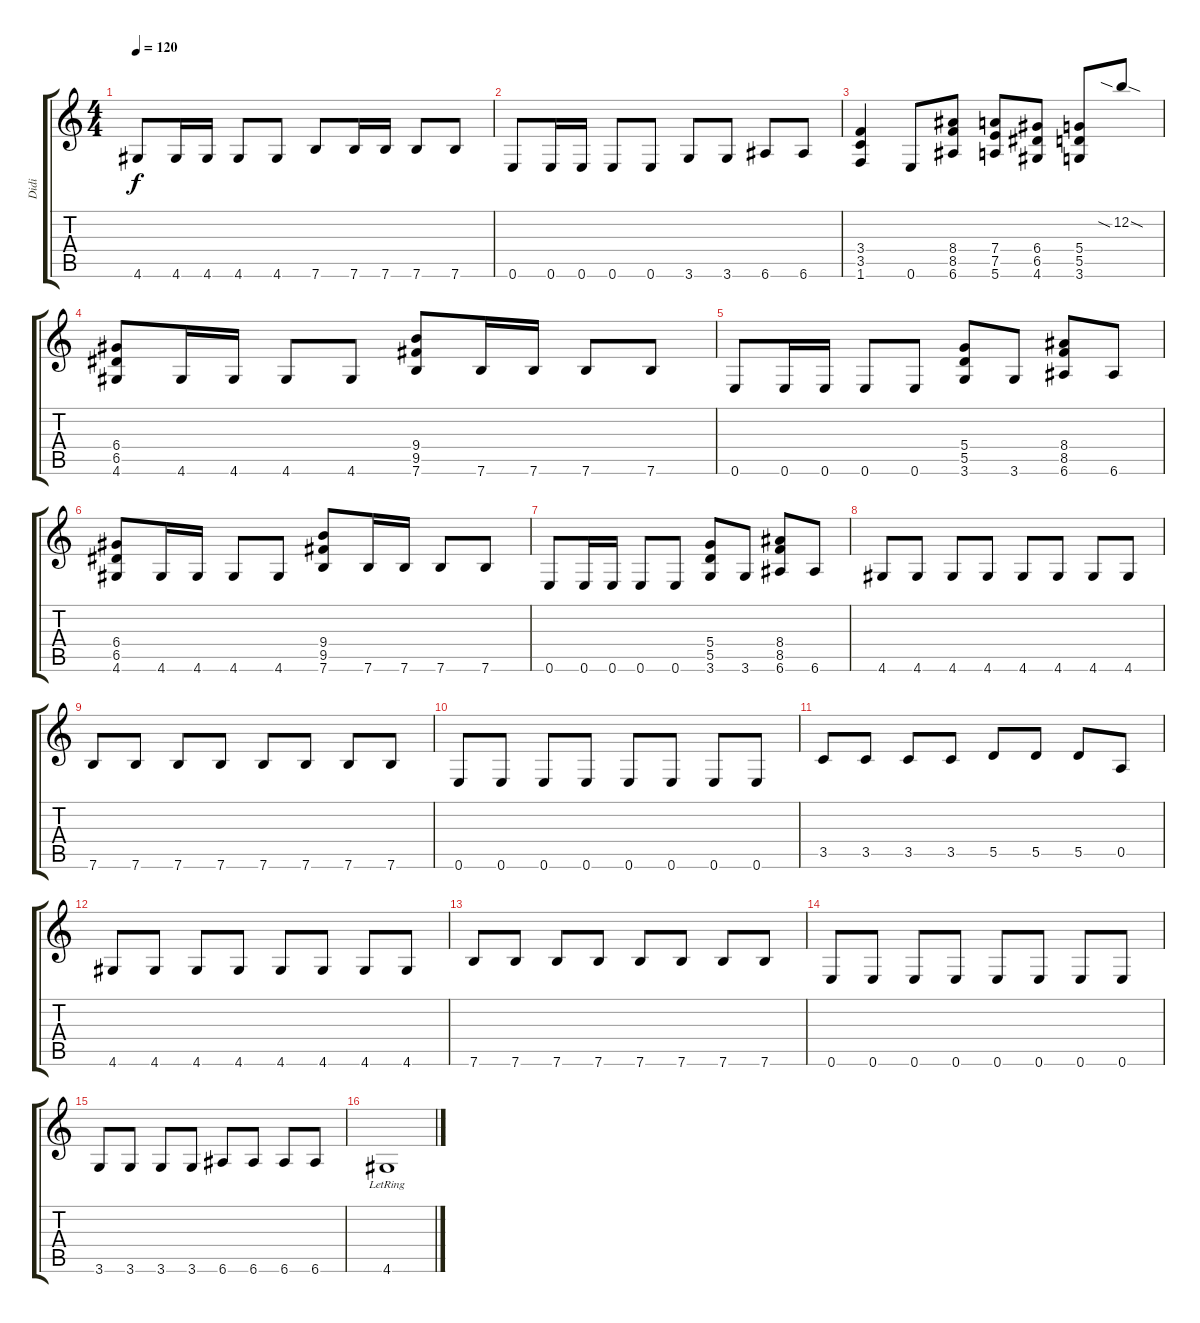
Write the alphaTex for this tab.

\track ("Didi" "Didi") {instrument distortionguitar}
\staff {score tabs}
\tuning (E4 B3 G3 D3 A2 E2) {hide}
\ts (4 4)
\tempo 120
\clef g2
\ks c
4.6.8{dy f} 4.6.16 4.6.16 4.6.8 4.6.8 7.6.8 7.6.16 7.6.16 7.6.8 7.6.8 |
0.6.8 0.6.16 0.6.16 0.6.8 0.6.8 3.6.8 3.6.8 6.6.8 6.6.8 |
(3.4 3.5 1.6).4 0.6.8 (8.4 8.5 6.6).8 (7.4 7.5 5.6).8 (6.4 6.5 4.6).8 (5.4 5.5 3.6).8 12.2{sia sod}.8 |
(6.4 6.5 4.6).8 4.6.16 4.6.16 4.6.8 4.6.8 (9.4 9.5 7.6).8 7.6.16 7.6.16 7.6.8 7.6.8 |
0.6.8 0.6.16 0.6.16 0.6.8 0.6.8 (5.4 5.5 3.6).8 3.6.8 (8.4 8.5 6.6).8 6.6.8 |
(6.4 6.5 4.6).8 4.6.16 4.6.16 4.6.8 4.6.8 (9.4 9.5 7.6).8 7.6.16 7.6.16 7.6.8 7.6.8 |
0.6.8 0.6.16 0.6.16 0.6.8 0.6.8 (5.4 5.5 3.6).8 3.6.8 (8.4 8.5 6.6).8 6.6.8 |
4.6.8 4.6.8 4.6.8 4.6.8 4.6.8 4.6.8 4.6.8 4.6.8 |
7.6.8 7.6.8 7.6.8 7.6.8 7.6.8 7.6.8 7.6.8 7.6.8 |
0.6.8 0.6.8 0.6.8 0.6.8 0.6.8 0.6.8 0.6.8 0.6.8 |
3.5.8 3.5.8 3.5.8 3.5.8 5.5.8 5.5.8 5.5.8 0.5.8 |
4.6.8 4.6.8 4.6.8 4.6.8 4.6.8 4.6.8 4.6.8 4.6.8 |
7.6.8 7.6.8 7.6.8 7.6.8 7.6.8 7.6.8 7.6.8 7.6.8 |
0.6.8 0.6.8 0.6.8 0.6.8 0.6.8 0.6.8 0.6.8 0.6.8 |
3.6.8 3.6.8 3.6.8 3.6.8 6.6.8 6.6.8 6.6.8 6.6.8 |
4.6{lr}.1
